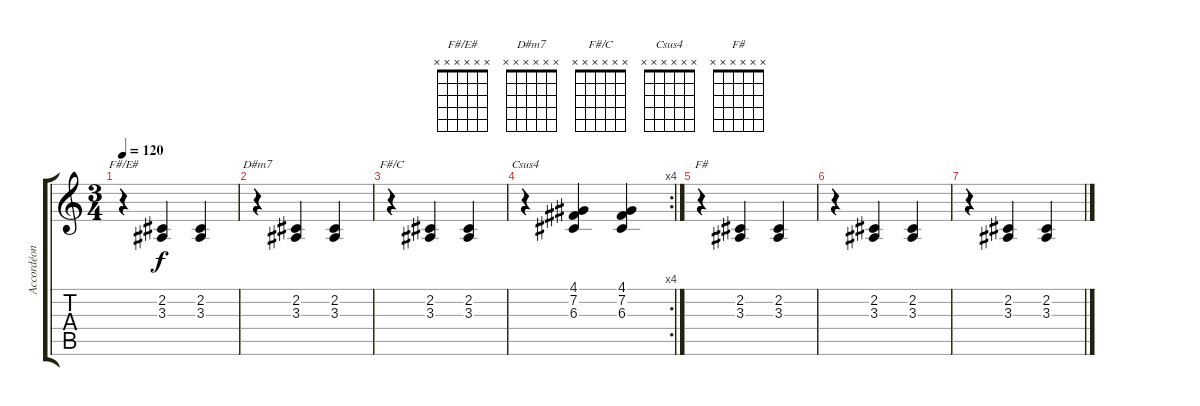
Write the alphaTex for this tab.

\track ("Accordéon" "Accordéon") {instrument tangoaccordion}
\staff {score tabs}
\tuning (E4 B3 G3 D3 A2 E2) {hide}
\chord ("F#/E#" x x x x x x) {firstfret 0}
\chord ("D#m7" x x x x x x) {firstfret 0}
\chord ("F#/C" x x x x x x) {firstfret 0}
\chord ("Csus4" x x x x x x) {firstfret 0}
\chord ("F#" x x x x x x) {firstfret 0}
\ts (3 4)
\tempo 120
\clef g2
\ks c
r.4{ch "F#/E#" dy f} (2.2 3.3).4 (2.2 3.3).4 |
r.4{ch "D#m7"} (2.2 3.3).4 (2.2 3.3).4 |
r.4{ch "F#/C"} (2.2 3.3).4 (2.2 3.3).4 |
\rc 4
r.4{ch "Csus4"} (4.1 7.2 6.3).4 (4.1 7.2 6.3).4 |
r.4{ch "F#"} (2.2 3.3).4 (2.2 3.3).4{volume 0} |
r.4 (2.2 3.3).4 (2.2 3.3).4 |
r.4 (2.2 3.3).4 (2.2 3.3).4
